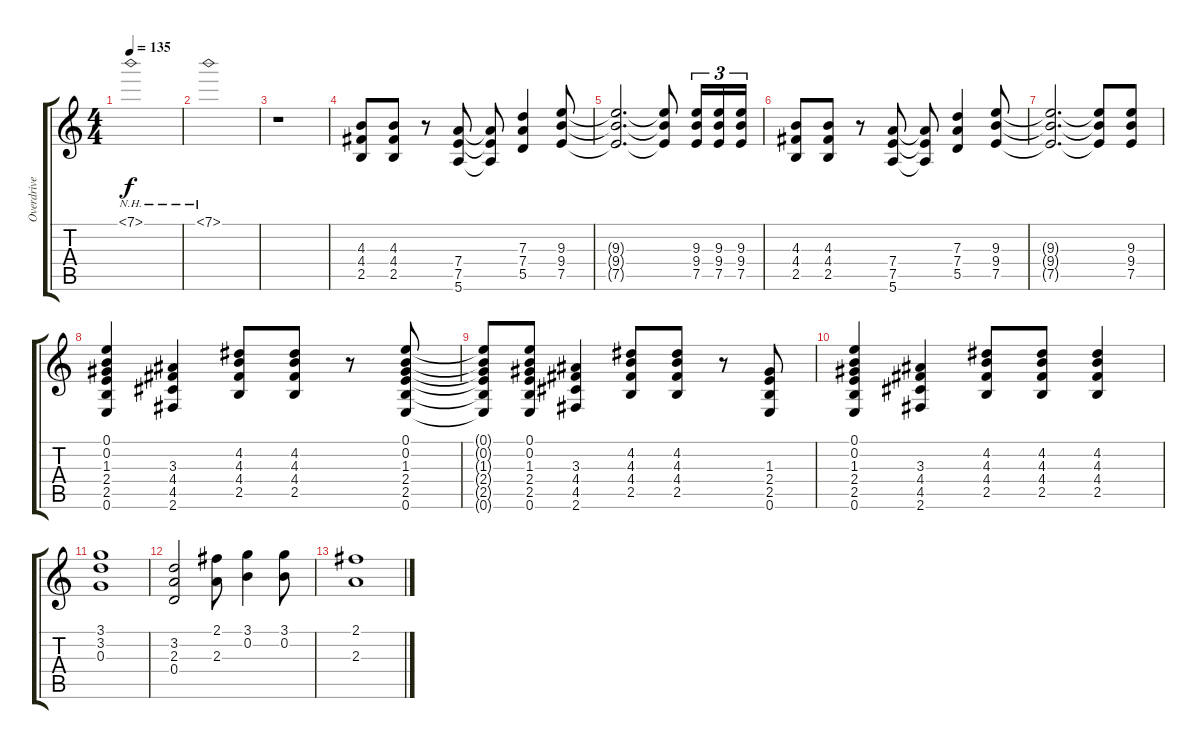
\track ("Overdrive (Pete)" "Overdrive ") {instrument overdrivenguitar}
\staff {score tabs}
\tuning (E4 B3 G3 D3 A2 E2) {hide}
\ts (4 4)
\tempo 135
\clef g2
\ks c
7.1{nh}.1{dy f} |
7.1{nh}.1 |
r.1 |
(4.3 4.4 2.5).8{volume 15} (4.3 4.4 2.5).8 r.8 (7.4 7.5 5.6).8 (7.4{t} 7.5{t} 5.6{t}).8 (7.3 7.4 5.5).4 (9.3 9.4 7.5).8 |
(9.3{t} 9.4{t} 7.5{t}).2{d} (9.3{t} 9.4{t} 7.5{t}).8 (9.3 9.4 7.5).16{tu (3 2)} (9.3 9.4 7.5).16{tu (3 2)} (9.3 9.4 7.5).16{tu (3 2)} |
(4.3 4.4 2.5).8 (4.3 4.4 2.5).8 r.8 (7.4 7.5 5.6).8 (7.4{t} 7.5{t} 5.6{t}).8 (7.3 7.4 5.5).4 (9.3 9.4 7.5).8 |
(9.3{t} 9.4{t} 7.5{t}).2{d} (9.3{t} 9.4{t} 7.5{t}).8 (9.3 9.4 7.5).8 |
(0.1 0.2 1.3 2.4 2.5 0.6).4 (3.3 4.4 4.5 2.6).4 (4.2 4.3 4.4 2.5).8 (4.2 4.3 4.4 2.5).8 r.8 (0.1 0.2 1.3 2.4 2.5 0.6).8 |
(0.1{t} 0.2{t} 1.3{t} 2.4{t} 2.5{t} 0.6{t}).8 (0.1 0.2 1.3 2.4 2.5 0.6).8 (3.3 4.4 4.5 2.6).4 (4.2 4.3 4.4 2.5).8 (4.2 4.3 4.4 2.5).8 r.8 (1.3 2.4 2.5 0.6).8 |
(0.1 0.2 1.3 2.4 2.5 0.6).4 (3.3 4.4 4.5 2.6).4 (4.2 4.3 4.4 2.5).8 (4.2 4.3 4.4 2.5).8 (4.2 4.3 4.4 2.5).4 |
(3.1 3.2 0.3).1 |
(3.2 2.3 0.4).2 (2.1 2.3).8 (3.1 0.2).4 (3.1 0.2).8 |
(2.1 2.3).1
